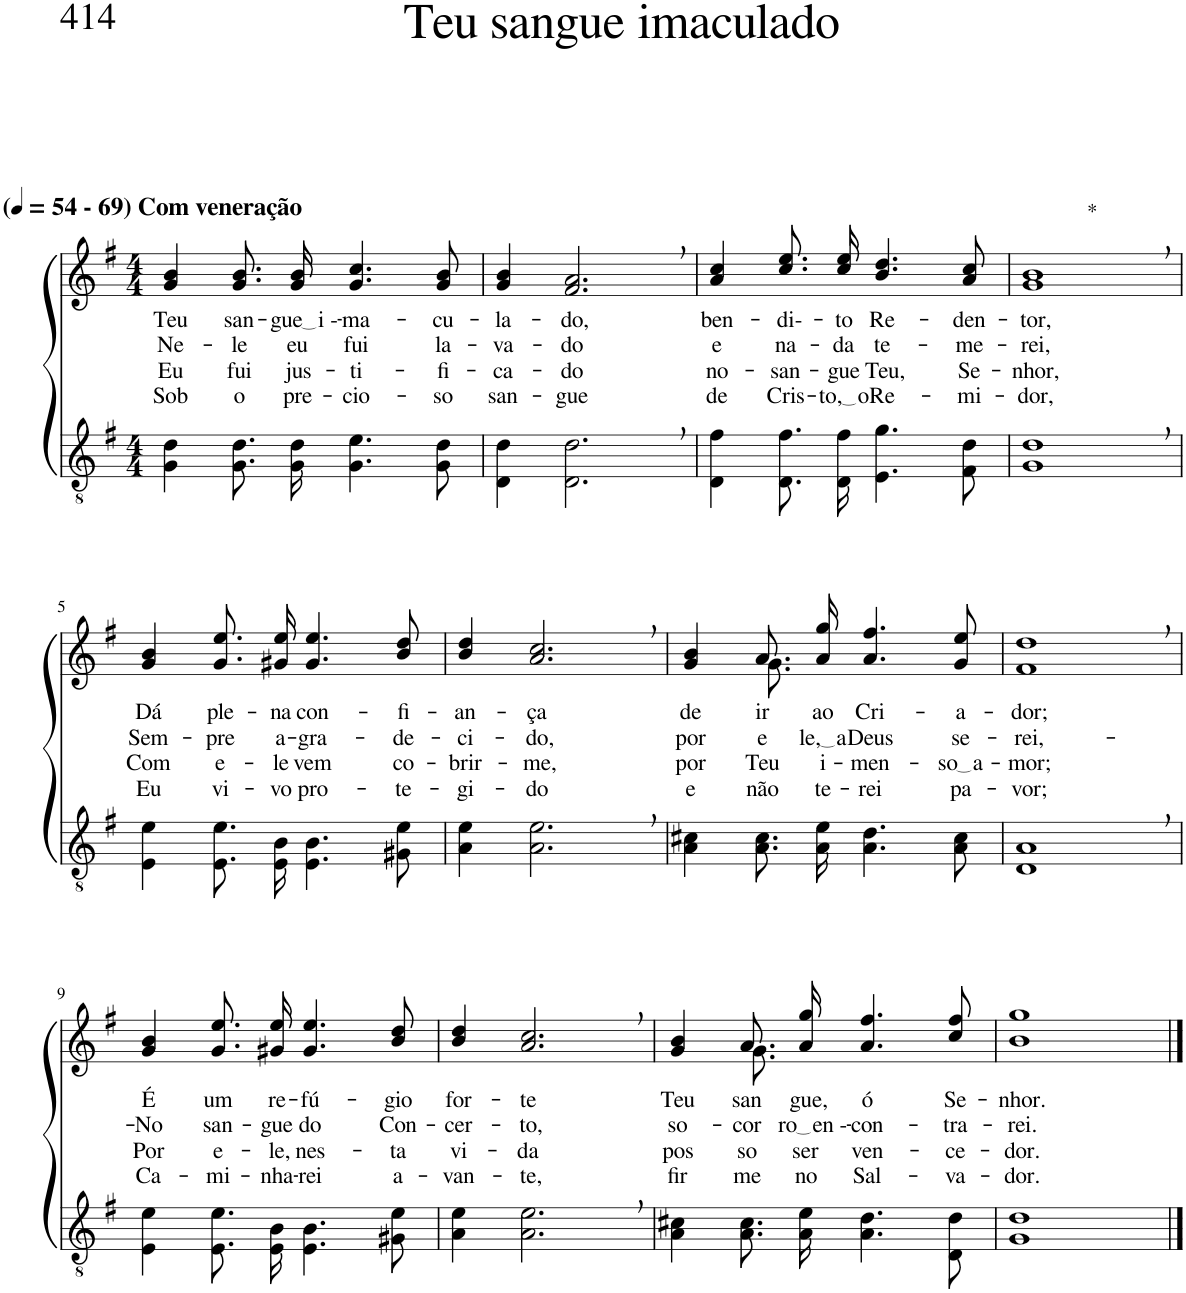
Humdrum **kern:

**kern	**kern	**text	**text	**text	**text
*part2	*part1	*part1	*part1	*part1	*part1
*staff2	*staff1	*staff1	*staff1	*staff1	*staff1
*I"Parte III e IV	*I"Parte I e II	*	*	*	*
*clefGv2	*clefG2	*	*	*	*
*Trd3c5	*Trd3c5	*	*	*	*
*k[f#]	*k[f#]	*	*	*	*
*M4/4	*M4/4	*	*	*	*
*MM54	*MM54	*	*	*	*
=1	=1	=1	=1	=1	=1
!	!LO:TX:a:B:t=(	!	!	!	!
!	!LO:TX:a:B:t=- 69) Com veneração	!	!	!	!
!	!	!LO:LY:b	!LO:LY:b	!LO:LY:b	!LO:LY:b
4G\ 4d\	4g/ 4b/	Teu	Ne-	Eu	Sob
!	!	!LO:LY:b	!LO:LY:b	!LO:LY:b	!LO:LY:b
8.G\ 8.d\L	8.g/ 8.b/L	san-	-le	fui	o
!	!	!LO:LY:b	!LO:LY:b	!LO:LY:b	!LO:LY:b
16G\ 16d\Jk	16g/ 16b/Jk	gue i -	eu	jus-	pre-
!	!	!LO:LY:b	!LO:LY:b	!LO:LY:b	!LO:LY:b
4.G\ 4.e\	4.g/ 4.cc/	-ma-	fui	-ti-	-cio-
!	!	!LO:LY:b	!LO:LY:b	!LO:LY:b	!LO:LY:b
8G\ 8d\	8g/ 8b/	-cu-	la-	-fi-	-so
=2	=2	=2	=2	=2	=2
!	!	!LO:LY:b	!LO:LY:b	!LO:LY:b	!LO:LY:b
4D\ 4d\	4g/ 4b/	-la-	-va-	-ca-	san-
!	!	!LO:LY:b	!LO:LY:b	!LO:LY:b	!LO:LY:b
2.D\, 2.d\,	2.f#/, 2.a/,	-do,	-do	-do	-gue
=3	=3	=3	=3	=3	=3
!	!	!LO:LY:b	!LO:LY:b	!LO:LY:b	!LO:LY:b
4D\ 4f#\	4a/ 4cc/	ben-	e	no-	de
!	!	!LO:LY:b	!LO:LY:b	!LO:LY:b	!LO:LY:b
8.D/ 8.f#/L	8.cc\ 8.ee\L	-di--	na-	-san-	Cris-
!	!	!LO:LY:b	!LO:LY:b	!LO:LY:b	!LO:LY:b
16D/ 16f#/Jk	16cc\ 16ee\Jk	-to	-da	-gue	to, o
!	!	!LO:LY:b	!LO:LY:b	!LO:LY:b	!LO:LY:b
4.E\ 4.g\	4.b/ 4.dd/	Re-	te-	Teu,	Re-
!	!	!LO:LY:b	!LO:LY:b	!LO:LY:b	!LO:LY:b
8F#\ 8d\	8a/ 8cc/	-den-	-me-	Se-	-mi-
=4	=4	=4	=4	=4	=4
!	!LO:TX:a:t=*	!	!	!	!
!	!	!LO:LY:b	!LO:LY:b	!LO:LY:b	!LO:LY:b
1G, 1d,	1g, 1b,	-tor,	-rei,	-nhor,	-dor,
!!LO:LB:g=z
=5	=5	=5	=5	=5	=5
!	!	!LO:LY:b	!LO:LY:b	!LO:LY:b	!LO:LY:b
4E\ 4e\	4g/ 4b/	Dá	Sem-	Com	Eu
!	!	!LO:LY:b	!LO:LY:b	!LO:LY:b	!LO:LY:b
8.E/ 8.e/L	8.g\ 8.ee\L	ple-	-pre	e-	vi-
!	!	!LO:LY:b	!LO:LY:b	!LO:LY:b	!LO:LY:b
16E/ 16B/Jk	16g#X\ 16ee\Jk	-na	a-	-le	-vo
!	!	!LO:LY:b	!LO:LY:b	!LO:LY:b	!LO:LY:b
4.E\ 4.B\	4.g#/ 4.ee/	con-	-gra-	vem	pro-
!	!	!LO:LY:b	!LO:LY:b	!LO:LY:b	!LO:LY:b
8G#X\ 8e\	8b/ 8dd/	-fi-	-de-	co-	-te-
=6	=6	=6	=6	=6	=6
!	!	!LO:LY:b	!LO:LY:b	!LO:LY:b	!LO:LY:b
4A\ 4e\	4b/ 4dd/	-an-	-ci-	-brir-	-gi-
!	!	!LO:LY:b	!LO:LY:b	!LO:LY:b	!LO:LY:b
2.A\, 2.e\,	2.a/, 2.cc/,	-ça	-do,	-me,	-do
=7	=7	=7	=7	=7	=7
!	!	!LO:LY:b	!LO:LY:b	!LO:LY:b	!LO:LY:b
*	*^	*	*	*	*
4A\ 4c#X\	4g/ 4b/	4ryy	de	por	por	e
!	!	!	!LO:LY:b	!LO:LY:b	!LO:LY:b	!LO:LY:b
8.A\ 8.c#\L	8.a\L	8.g\	ir	e-	Teu	não
!	!	!	!LO:LY:b	!LO:LY:b	!LO:LY:b	!LO:LY:b
16A\ 16e\Jk	16a\ 16gg\Jk	2ryy	ao	le, a	i-	te-
!	!	!	!LO:LY:b	!LO:LY:b	!LO:LY:b	!LO:LY:b
4.A\ 4.d\	4.a/ 4.ff#/	.	Cri-	Deus	-men-	-rei
!	!	!	!LO:LY:b	!LO:LY:b	!LO:LY:b	!LO:LY:b
8A\ 8c#\	8g/ 8ee/	.	-a-	se-	so a	pa-
.	.	16ryy	.	.	.	.
=8	=8	=8	=8	=8	=8	=8
!	!	!	!LO:LY:b	!LO:LY:b	!LO:LY:b	!LO:LY:b
*	*v	*v	*	*	*	*
1D, 1A,	1f#, 1dd,	-dor;	-rei,-	-mor;	-vor;
!!LO:LB:g=z
=9	=9	=9	=9	=9	=9
!	!	!LO:LY:b	!LO:LY:b	!LO:LY:b	!LO:LY:b
4E\ 4e\	4g/ 4b/	É	-No	Por	Ca-
!	!	!LO:LY:b	!LO:LY:b	!LO:LY:b	!LO:LY:b
8.E/ 8.e/L	8.g\ 8.ee\L	um	san-	e-	-mi-
!	!	!LO:LY:b	!LO:LY:b	!LO:LY:b	!LO:LY:b
16E/ 16B/Jk	16g#X\ 16ee\Jk	re-	-gue	-le,	-nha-
!	!	!LO:LY:b	!LO:LY:b	!LO:LY:b	!LO:LY:b
4.E\ 4.B\	4.g#/ 4.ee/	-fú-	do	nes-	-rei
!	!	!LO:LY:b	!LO:LY:b	!LO:LY:b	!LO:LY:b
8G#X\ 8e\	8b/ 8dd/	-gio	Con-	-ta	a-
=10	=10	=10	=10	=10	=10
!	!	!LO:LY:b	!LO:LY:b	!LO:LY:b	!LO:LY:b
4A\ 4e\	4b/ 4dd/	for-	-cer-	vi-	-van-
!	!	!LO:LY:b	!LO:LY:b	!LO:LY:b	!LO:LY:b
2.A\, 2.e\,	2.a/, 2.cc/,	-te	-to,	-da	-te,
=11	=11	=11	=11	=11	=11
!	!	!LO:LY:b	!LO:LY:b	!LO:LY:b	!LO:LY:b
*	*^	*	*	*	*
4A\ 4c#X\	4g/ 4b/	4ryy	Teu	so-	pos-	fir-
!	!	!	!LO:LY:b	!LO:LY:b	!LO:LY:b	!LO:LY:b
8.A\ 8.c#\L	8.a\L	8.g\	san-	cor-	-so	-me
!	!	!	!LO:LY:b	!LO:LY:b	!LO:LY:b	!LO:LY:b
16A\ 16e\Jk	16a\ 16gg\Jk	2ryy	-gue,	ro en -	ser	no
!	!	!	!LO:LY:b	!LO:LY:b	!LO:LY:b	!LO:LY:b
4.A\ 4.d\	4.a/ 4.ff#/	.	ó	-con-	ven-	Sal-
!	!	!	!LO:LY:b	!LO:LY:b	!LO:LY:b	!LO:LY:b
8D\ 8d\	8cc/ 8ff#/	.	Se-	-tra-	-ce-	-va-
.	.	16ryy	.	.	.	.
=12	=12	=12	=12	=12	=12	=12
!	!	!	!LO:LY:b	!LO:LY:b	!LO:LY:b	!LO:LY:b
*	*v	*v	*	*	*	*
1G 1d	1b 1gg	-nhor.	-rei.	-dor.	-dor.
==	==	==	==	==	==
*-	*-	*-	*-	*-	*-
